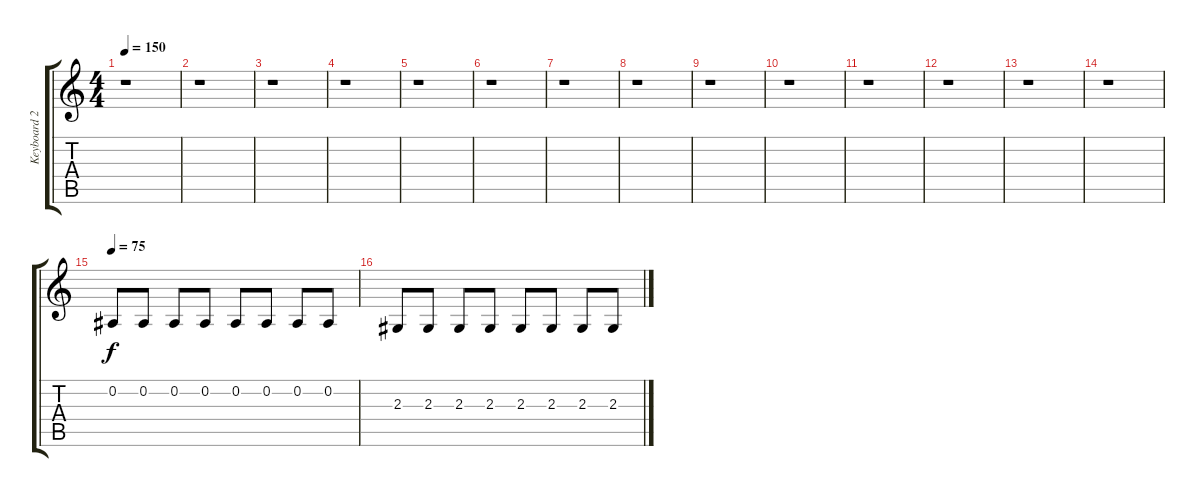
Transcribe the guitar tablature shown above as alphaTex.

\track ("Keyboard 2" "Keyboard 2") {instrument stringensemble1}
\staff {score tabs}
\tuning (Eb4 Bb3 Gb3 Db3 Ab2 Eb2) {hide}
\ts (4 4)
\tempo 150
\clef g2
\ks c
r.1{dy f} |
r.1 |
r.1 |
r.1 |
r.1 |
r.1 |
r.1 |
r.1 |
r.1 |
r.1 |
r.1 |
r.1 |
r.1 |
r.1 |
\tempo 75
0.2.8 0.2.8 0.2.8 0.2.8 0.2.8 0.2.8 0.2.8 0.2.8 |
2.3.8 2.3.8 2.3.8 2.3.8 2.3.8 2.3.8 2.3.8 2.3.8
